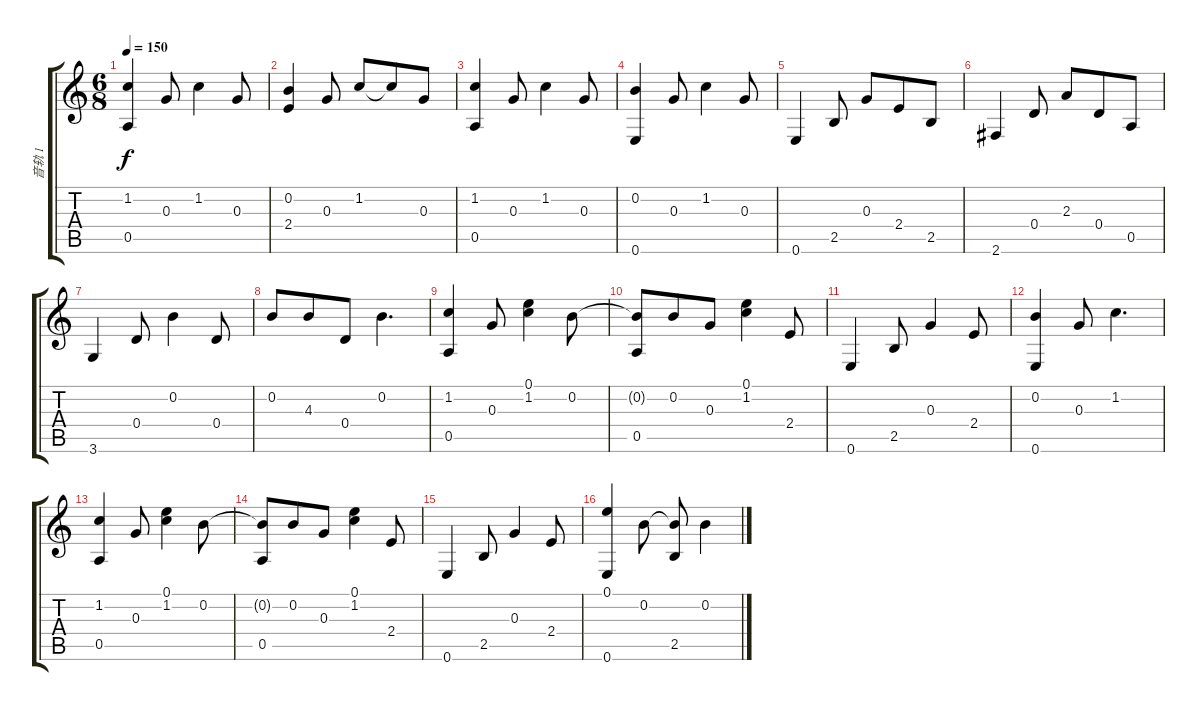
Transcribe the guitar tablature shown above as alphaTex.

\track ("音轨 1" "音轨 1") {instrument acousticguitarsteel}
\staff {score tabs}
\tuning (E4 B3 G3 D3 A2 E2) {hide}
\ts (6 8)
\tempo 150
\clef g2
\ks c
(1.2 0.5).4{dy f} 0.3.8 1.2.4 0.3.8 |
(0.2 2.4).4 0.3.8 1.2.8 1.2{t}.8 0.3.8 |
(1.2 0.5).4 0.3.8 1.2.4 0.3.8 |
(0.2 0.6).4 0.3.8 1.2.4 0.3.8 |
0.6.4 2.5.8 0.3.8 2.4.8 2.5.8 |
2.6.4 0.4.8 2.3.8 0.4.8 0.5.8 |
3.6.4 0.4.8 0.2.4 0.4.8 |
0.2.8 4.3.8 0.4.8 0.2.4{d} |
(1.2 0.5).4 0.3.8 (0.1 1.2).4 0.2.8 |
(0.2{t} 0.5).8 0.2.8 0.3.8 (0.1 1.2).4 2.4.8 |
0.6.4 2.5.8 0.3.4 2.4.8 |
(0.2 0.6).4 0.3.8 1.2.4{d} |
(1.2 0.5).4 0.3.8 (0.1 1.2).4 0.2.8 |
(0.2{t} 0.5).8 0.2.8 0.3.8 (0.1 1.2).4 2.4.8 |
0.6.4 2.5.8 0.3.4 2.4.8 |
(0.1 0.6).4 0.2.8 (0.2{t} 2.5).8 0.2.4
